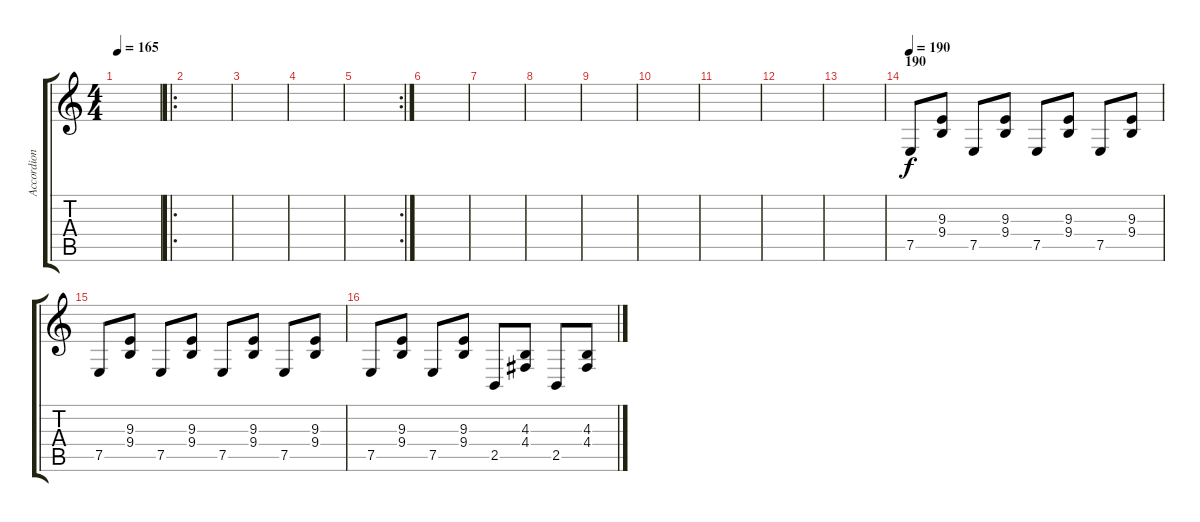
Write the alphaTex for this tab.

\track ("Accordion" "Accordion") {instrument accordion}
\staff {score tabs}
\tuning (E4 B3 G3 D3 A2 E2) {hide}
\ts (4 4)
\tempo 165
\clef g2
\ks c
|
\ro
|
|
|
\rc 2
|
|
|
|
|
|
|
|
|
\section ("" "190")
\tempo 180
\tempo 190
7.5.8 (9.3 9.4).8 7.5.8 (9.3 9.4).8 7.5.8 (9.3 9.4).8 7.5.8 (9.3 9.4).8 |
7.5.8 (9.3 9.4).8 7.5.8 (9.3 9.4).8 7.5.8 (9.3 9.4).8 7.5.8 (9.3 9.4).8 |
7.5.8 (9.3 9.4).8 7.5.8 (9.3 9.4).8 2.5.8 (4.3 4.4).8 2.5.8 (4.3 4.4).8
